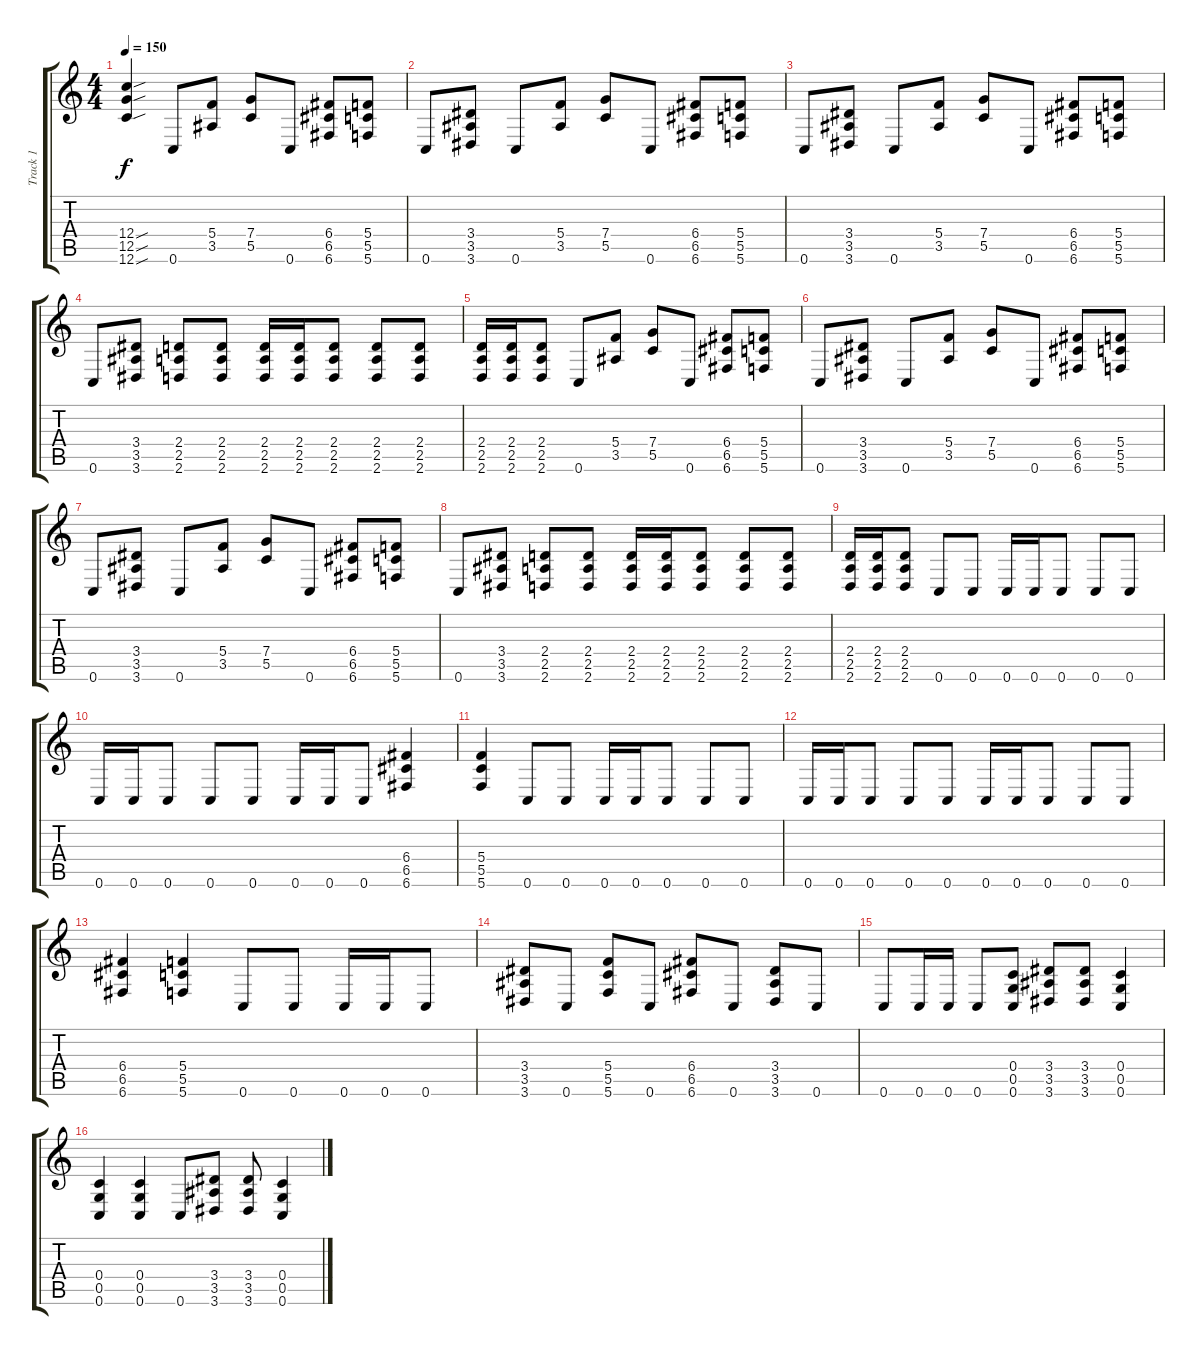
\track ("Track 1" "Track 1") {instrument distortionguitar}
\staff {score tabs}
\tuning (D4 A3 F3 C3 G2 C2) {hide}
\ts (4 4)
\tempo 150
\clef g2
\ks c
(12.4{sou} 12.5{sou} 12.6{sou}).4{dy f instrument distortionguitar} 0.6.8 (5.4 3.5).8 (7.4 5.5).8 0.6.8 (6.4 6.5 6.6).8 (5.4 5.5 5.6).8 |
0.6.8 (3.4 3.5 3.6).8 0.6.8 (5.4 3.5).8 (7.4 5.5).8 0.6.8 (6.4 6.5 6.6).8 (5.4 5.5 5.6).8 |
0.6.8 (3.4 3.5 3.6).8 0.6.8 (5.4 3.5).8 (7.4 5.5).8 0.6.8 (6.4 6.5 6.6).8 (5.4 5.5 5.6).8 |
0.6.8 (3.4 3.5 3.6).8 (2.4 2.5 2.6).8 (2.4 2.5 2.6).8 (2.4 2.5 2.6).16 (2.4 2.5 2.6).16 (2.4 2.5 2.6).8 (2.4 2.5 2.6).8 (2.4 2.5 2.6).8 |
(2.4 2.5 2.6).16 (2.4 2.5 2.6).16 (2.4 2.5 2.6).8 0.6.8 (5.4 3.5).8 (7.4 5.5).8 0.6.8 (6.4 6.5 6.6).8 (5.4 5.5 5.6).8 |
0.6.8 (3.4 3.5 3.6).8 0.6.8 (5.4 3.5).8 (7.4 5.5).8 0.6.8 (6.4 6.5 6.6).8 (5.4 5.5 5.6).8 |
0.6.8 (3.4 3.5 3.6).8 0.6.8 (5.4 3.5).8 (7.4 5.5).8 0.6.8 (6.4 6.5 6.6).8 (5.4 5.5 5.6).8 |
0.6.8 (3.4 3.5 3.6).8 (2.4 2.5 2.6).8 (2.4 2.5 2.6).8 (2.4 2.5 2.6).16 (2.4 2.5 2.6).16 (2.4 2.5 2.6).8 (2.4 2.5 2.6).8 (2.4 2.5 2.6).8 |
(2.4 2.5 2.6).16 (2.4 2.5 2.6).16 (2.4 2.5 2.6).8 0.6.8 0.6.8 0.6.16 0.6.16 0.6.8 0.6.8 0.6.8 |
0.6.16 0.6.16 0.6.8 0.6.8 0.6.8 0.6.16 0.6.16 0.6.8 (6.4 6.5 6.6).4 |
(5.4 5.5 5.6).4 0.6.8 0.6.8 0.6.16 0.6.16 0.6.8 0.6.8 0.6.8 |
0.6.16 0.6.16 0.6.8 0.6.8 0.6.8 0.6.16 0.6.16 0.6.8 0.6.8 0.6.8 |
(6.4 6.5 6.6).4 (5.4 5.5 5.6).4 0.6.8 0.6.8 0.6.16 0.6.16 0.6.8 |
(3.4 3.5 3.6).8 0.6.8 (5.4 5.5 5.6).8 0.6.8 (6.4 6.5 6.6).8 0.6.8 (3.4 3.5 3.6).8 0.6.8 |
0.6.8 0.6.16 0.6.16 0.6.8 (0.4 0.5 0.6).8 (3.4 3.5 3.6).8 (3.4 3.5 3.6).8 (0.4 0.5 0.6).4 |
(0.4 0.5 0.6).4 (0.4 0.5 0.6).4 0.6.8 (3.4 3.5 3.6).8 (3.4 3.5 3.6).8 (0.4 0.5 0.6).4
